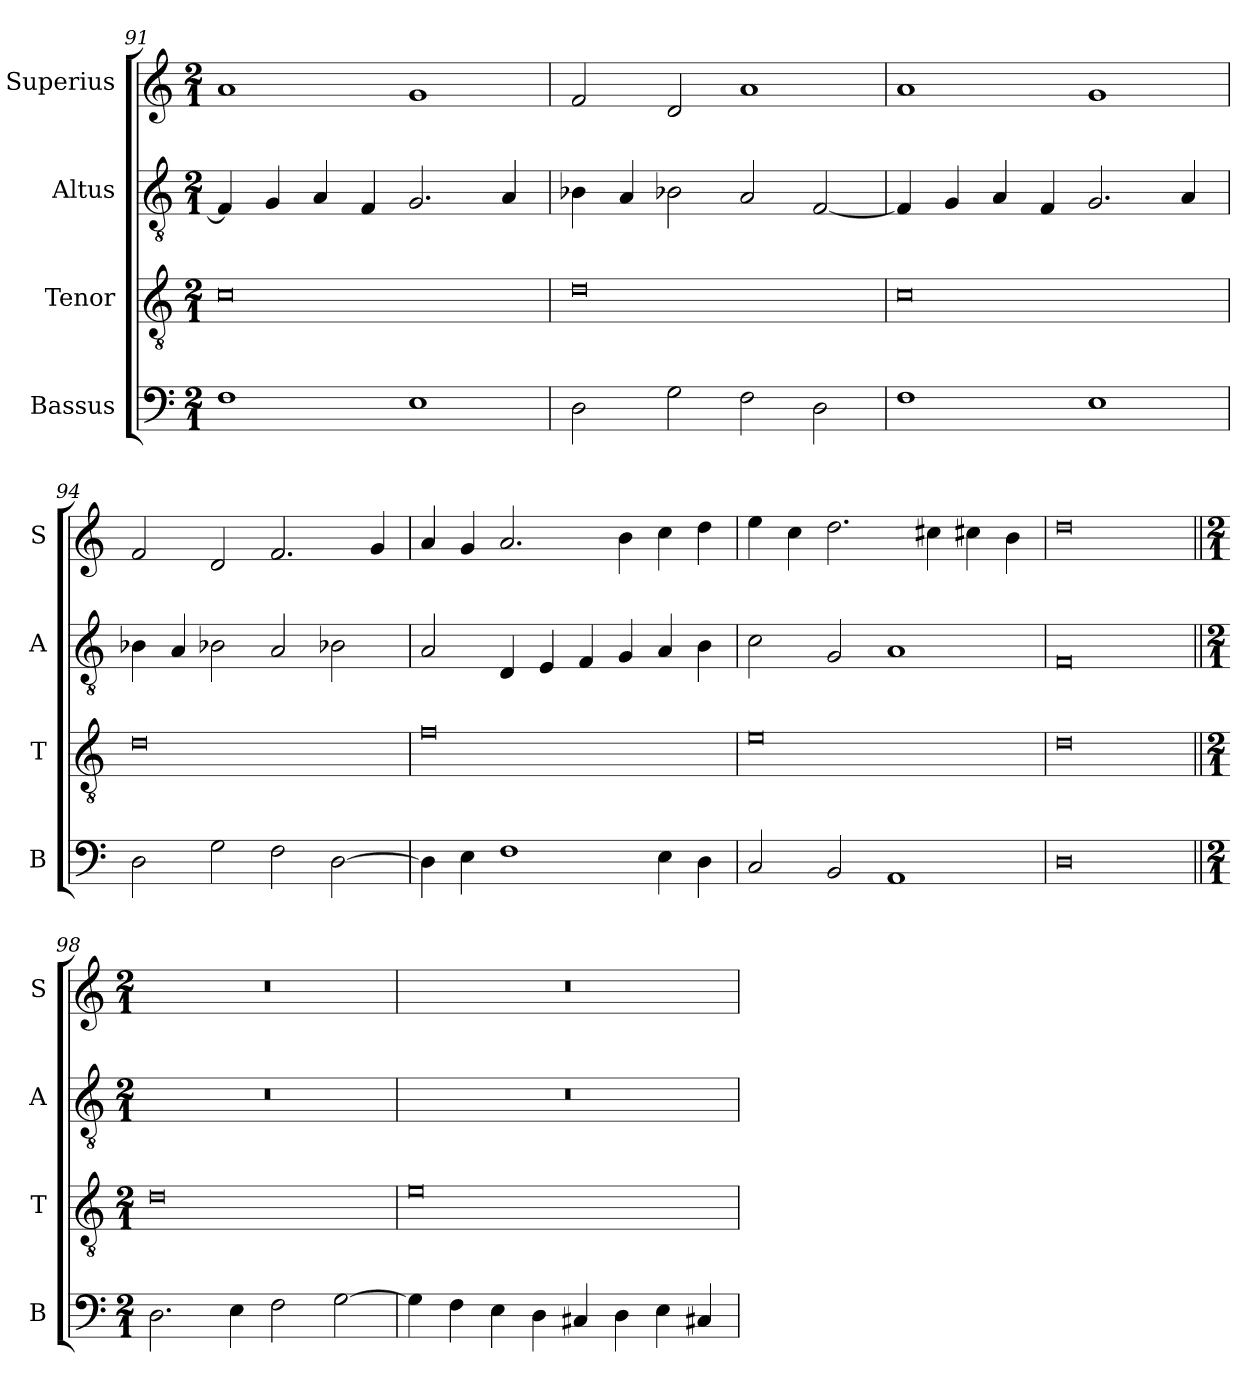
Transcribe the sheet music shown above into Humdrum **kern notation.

**kern	**kern	**kern	**kern
*part4	*part3	*part2	*part1
*staff4	*staff3	*staff2	*staff1
*I"Bassus	*I"Tenor	*I"Altus	*I"Superius
*I'B	*I'T	*I'A	*I'S
*clefF4	*clefGv2	*clefGv2	*clefG2
*k[]	*k[]	*k[]	*k[]
*M2/1	*M2/1	*M2/1	*M2/1
=91	=91	=91	=91
1F	0c	4F/]	1a
.	.	4G/	.
.	.	4A/	.
.	.	4F/	.
1E	.	2.G/	1g
.	.	4A/	.
=92	=92	=92	=92
2D\	0d	4B-X\	2f/
.	.	4A/	.
2G\	.	2B-X\	2d/
2F\	.	2A/	1a
2D\	.	[2F/	.
=93	=93	=93	=93
1F	0c	4F/]	1a
.	.	4G/	.
.	.	4A/	.
.	.	4F/	.
1E	.	2.G/	1g
.	.	4A/	.
=94	=94	=94	=94
2D\	0d	4B-X\	2f/
.	.	4A/	.
2G\	.	2B-X\	2d/
2F\	.	2A/	2.f/
[2D\	.	2B-X\	.
.	.	.	4g/
=95	=95	=95	=95
4D\]	0f	2A/	4a/
4E\	.	.	4g/
1F	.	4D/	2.a/
.	.	4E/	.
.	.	4F/	.
.	.	4G/	4b\
4E\	.	4A/	4cc\
4D\	.	4B\	4dd\
=96	=96	=96	=96
2C/	0e	2c\	4ee\
.	.	.	4cc\
2BB/	.	2G/	2.dd\
1AA	.	1A	.
.	.	.	4cc#X\
.	.	.	4cc#X\
.	.	.	4b\
=97	=97	=97	=97
0D	0d	0F	0dd
!!LO:LB:g=z
=98||	=98||	=98||	=98||
*M2/1	*M2/1	*M2/1	*M2/1
2.D\	0d	0r	0r
4E\	.	.	.
2F\	.	.	.
[2G\	.	.	.
=99	=99	=99	=99
4G\]	0e	0r	0r
4F\	.	.	.
4E\	.	.	.
4D\	.	.	.
4C#X/	.	.	.
4D\	.	.	.
4E\	.	.	.
4C#X/	.	.	.
=	=	=	=
*-	*-	*-	*-
